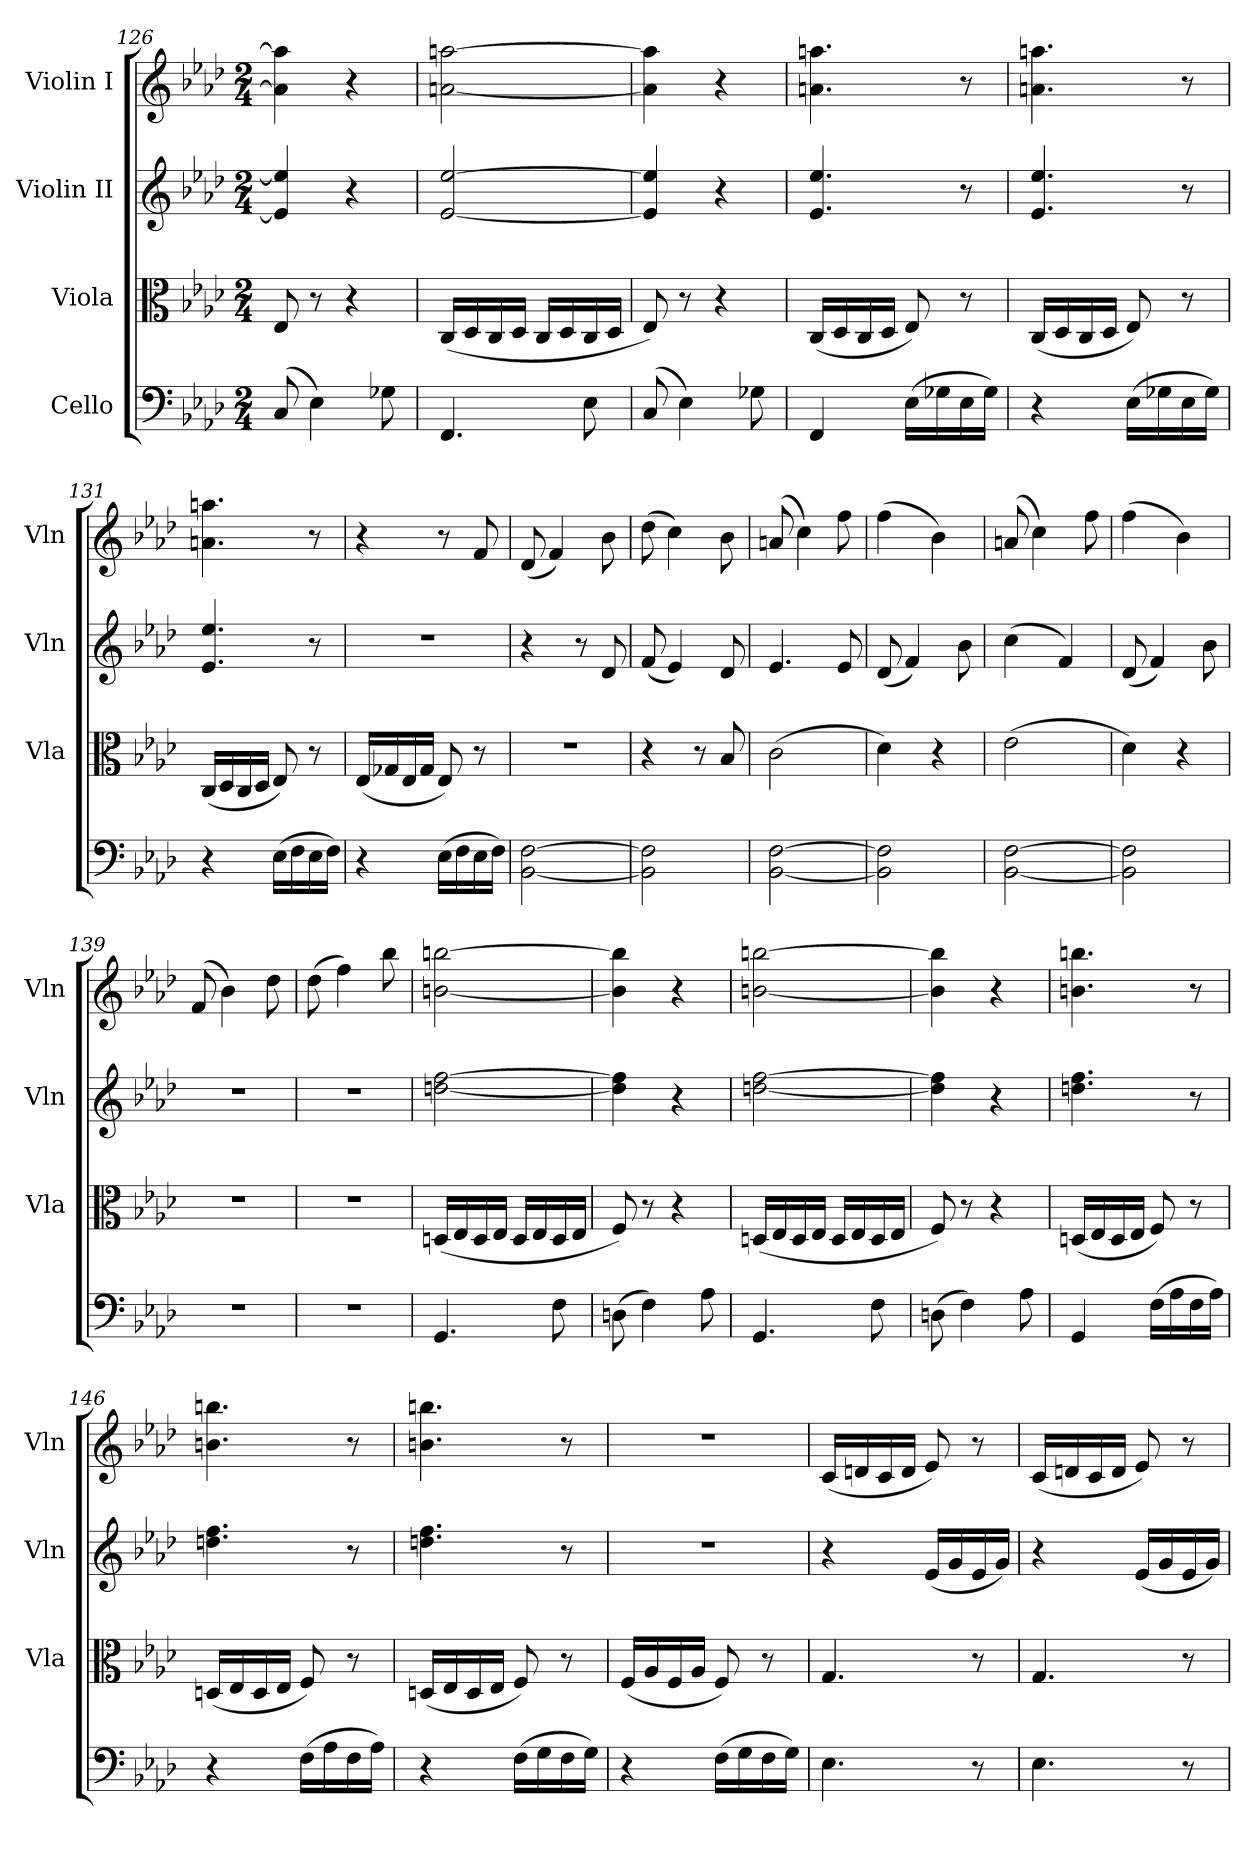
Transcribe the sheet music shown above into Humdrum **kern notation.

**kern	**kern	**kern	**kern
*part4	*part3	*part2	*part1
*staff4	*staff3	*staff2	*staff1
*I"Cello	*I"Viola	*I"Violin II	*I"Violin I
*	*I'Vla	*I'Vln	*I'Vln
*clefF4	*clefC3	*clefG2	*clefG2
*k[b-e-a-d-]	*k[b-e-a-d-]	*k[b-e-a-d-]	*k[b-e-a-d-]
*M2/4	*M2/4	*M2/4	*M2/4
=126	=126	=126	=126
(>8C/	8E-/	4e-/] 4ee-/]	4a\] 4aa\]
4E-\)	8r	.	.
.	4r	4r	4r
8G-X\	.	.	.
=127	=127	=127	=127
4.FF/	(<16C/LL	[2e-/ [2ee-/	[2an\ [2aan\
.	16D-/	.	.
.	16C/	.	.
.	16D-/JJ	.	.
.	16C/LL	.	.
.	16D-/	.	.
8E-\	16C/	.	.
.	16D-/JJ	.	.
!!LO:LB:g=z
=128	=128	=128	=128
(>8C/	8E-/)	4e-/] 4ee-/]	4a\] 4aa\]
4E-\)	8r	.	.
.	4r	4r	4r
8G-X\	.	.	.
=129	=129	=129	=129
4FF/	(<16C/LL	4.e-/ 4.ee-/	4.an\ 4.aan\
.	16D-/	.	.
.	16C/	.	.
.	16D-/JJ	.	.
(>16E-\LL	8E-/)	.	.
16G-X\	.	.	.
16E-\	8r	8r	8r
16G-\JJ)	.	.	.
=130	=130	=130	=130
4r	(<16C/LL	4.e-/ 4.ee-/	4.an\ 4.aan\
.	16D-/	.	.
.	16C/	.	.
.	16D-/JJ	.	.
(>16E-\LL	8E-/)	.	.
16G-X\	.	.	.
16E-\	8r	8r	8r
16G-\JJ)	.	.	.
=131	=131	=131	=131
4r	(<16C/LL	4.e-/ 4.ee-/	4.an\ 4.aan\
.	16D-/	.	.
.	16C/	.	.
.	16D-/JJ	.	.
(>16E-\LL	8E-/)	.	.
16F\	.	.	.
16E-\	8r	8r	8r
16F\JJ)	.	.	.
=132	=132	=132	=132
4r	(<16E-/LL	2r	4r
.	16G-X/	.	.
.	16E-/	.	.
.	16G-/JJ	.	.
(>16E-\LL	8E-/)	.	8r
16F\	.	.	.
16E-\	8r	.	8f/
16F\JJ)	.	.	.
=133	=133	=133	=133
[2BB-\ [2F\	2r	4r	(<8d-/
.	.	.	4f/)
.	.	8r	.
.	.	8d-/	8b-\
=134	=134	=134	=134
2BB-\] 2F\]	4r	(<8f/	(>8dd-\
.	.	4e-/)	4cc\)
.	8r	.	.
.	8B-/	8d-/	8b-\
=135	=135	=135	=135
[2BB-\ [2F\	(>2c\	4.e-/	(>8an/
.	.	.	4cc\)
.	.	8e-/	8ff\
=136	=136	=136	=136
2BB-\] 2F\]	4d-\)	(<8d-/	(>4ff\
.	.	4f/)	.
.	4r	.	4b-\)
.	.	8b-\	.
=137	=137	=137	=137
[2BB-\ [2F\	(>2e-\	(>4cc\	(>8an/
.	.	.	4cc\)
.	.	4f/)	.
.	.	.	8ff\
=138	=138	=138	=138
2BB-\] 2F\]	4d-\)	(<8d-/	(>4ff\
.	.	4f/)	.
.	4r	.	4b-\)
.	.	8b-\	.
=139	=139	=139	=139
2r	2r	2r	(>8f/
.	.	.	4b-\)
.	.	.	8dd-\
=140	=140	=140	=140
2r	2r	2r	(>8dd-\
.	.	.	4ff\)
.	.	.	8bb-\
!!LO:LB:g=z
=141	=141	=141	=141
4.GG/	(<16Dn/LL	[2ddn\ [2ff\	[2bn\ [2bbn\
.	16E-/	.	.
.	16D/	.	.
.	16E-/JJ	.	.
.	16D/LL	.	.
.	16E-/	.	.
8F\	16D/	.	.
.	16E-/JJ	.	.
=142	=142	=142	=142
(>8Dn\	8F/)	4dd\] 4ff\]	4b\] 4bb\]
4F\)	8r	.	.
.	4r	4r	4r
8A-\	.	.	.
=143	=143	=143	=143
4.GG/	(<16Dn/LL	[2ddn\ [2ff\	[2bn\ [2bbn\
.	16E-/	.	.
.	16D/	.	.
.	16E-/JJ	.	.
.	16D/LL	.	.
.	16E-/	.	.
8F\	16D/	.	.
.	16E-/JJ	.	.
=144	=144	=144	=144
(>8Dn\	8F/)	4dd\] 4ff\]	4b\] 4bb\]
4F\)	8r	.	.
.	4r	4r	4r
8A-\	.	.	.
=145	=145	=145	=145
4GG/	(<16Dn/LL	4.ddn\ 4.ff\	4.bn\ 4.bbn\
.	16E-/	.	.
.	16D/	.	.
.	16E-/JJ	.	.
(>16F\LL	8F/)	.	.
16A-\	.	.	.
16F\	8r	8r	8r
16A-\JJ)	.	.	.
=146	=146	=146	=146
4r	(<16Dn/LL	4.ddn\ 4.ff\	4.bn\ 4.bbn\
.	16E-/	.	.
.	16D/	.	.
.	16E-/JJ	.	.
(>16F\LL	8F/)	.	.
16A-\	.	.	.
16F\	8r	8r	8r
16A-\JJ)	.	.	.
=147	=147	=147	=147
4r	(<16Dn/LL	4.ddn\ 4.ff\	4.bn\ 4.bbn\
.	16E-/	.	.
.	16D/	.	.
.	16E-/JJ	.	.
(>16F\LL	8F/)	.	.
16G\	.	.	.
16F\	8r	8r	8r
16G\JJ)	.	.	.
=148	=148	=148	=148
4r	(<16F/LL	2r	2r
.	16A-/	.	.
.	16F/	.	.
.	16A-/JJ	.	.
(>16F\LL	8F/)	.	.
16G\	.	.	.
16F\	8r	.	.
16G\JJ)	.	.	.
=149	=149	=149	=149
4.E-\	4.G/	4r	(<16c/LL
.	.	.	16dn/
.	.	.	16c/
.	.	.	16d/JJ
.	.	(<16e-/LL	8e-/)
.	.	16g/	.
8r	8r	16e-/	8r
.	.	16g/JJ)	.
=150	=150	=150	=150
4.E-\	4.G/	4r	(<16c/LL
.	.	.	16dn/
.	.	.	16c/
.	.	.	16d/JJ
.	.	(<16e-/LL	8e-/)
.	.	16g/	.
8r	8r	16e-/	8r
.	.	16g/JJ)	.
=	=	=	=
*-	*-	*-	*-
